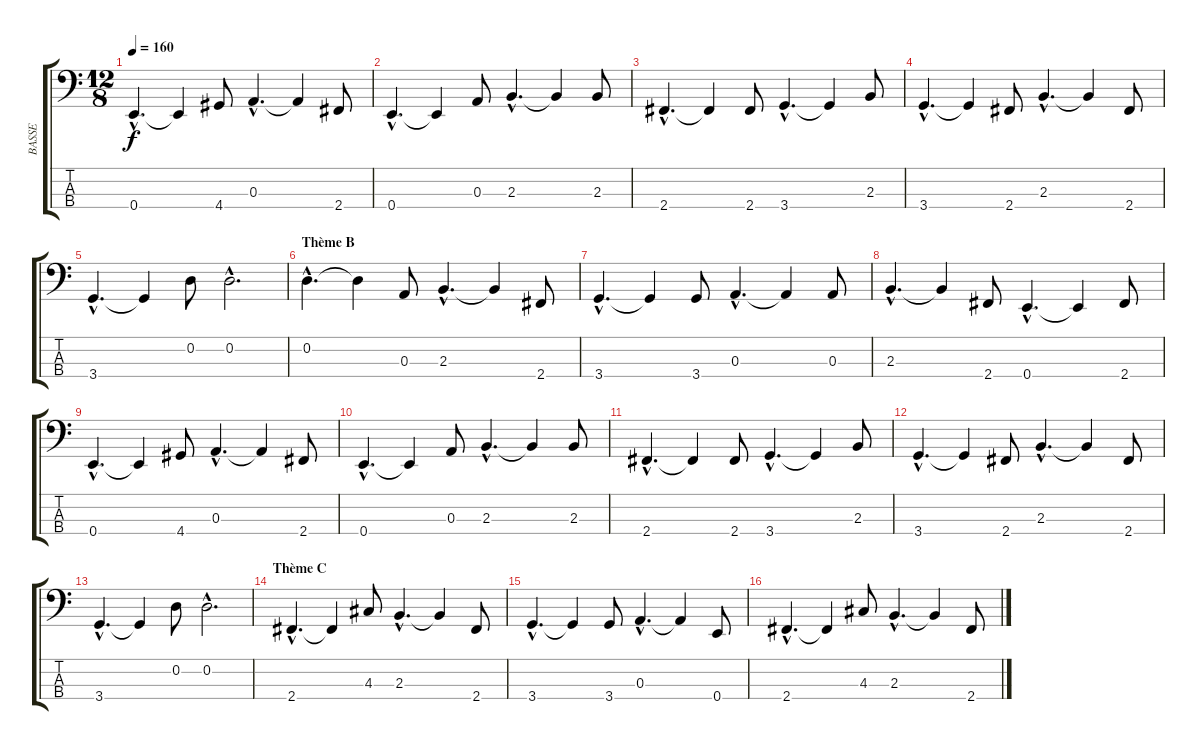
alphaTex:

\track ("BASSE" "BASSE") {instrument acousticbass}
\staff {score tabs}
\tuning (G2 D2 A1 E1) {hide}
\ts (12 8)
\tempo 160
\clef f4
\ks c
0.4{hac}.4{d dy f} 0.4{t}.4 4.4.8 0.3{hac}.4{d} 0.3{t}.4 2.4.8 |
0.4{hac}.4{d} 0.4{t}.4 0.3.8 2.3{hac}.4{d} 2.3{t}.4 2.3.8 |
2.4{hac}.4{d} 2.4{t}.4 2.4.8 3.4{hac}.4{d} 3.4{t}.4 2.3.8 |
3.4{hac}.4{d} 3.4{t}.4 2.4.8 2.3{hac}.4{d} 2.3{t}.4 2.4.8 |
3.4{hac}.4{d} 3.4{t}.4 0.2.8 0.2{hac}.2{d} |
\section ("" "Thème B")
0.2{hac}.4{d} 0.2{t}.4 0.3.8 2.3{hac}.4{d} 2.3{t}.4 2.4.8 |
3.4{hac}.4{d} 3.4{t}.4 3.4.8 0.3{hac}.4{d} 0.3{t}.4 0.3.8 |
2.3{hac}.4{d} 2.3{t}.4 2.4.8 0.4{hac}.4{d} 0.4{t}.4 2.4.8 |
0.4{hac}.4{d} 0.4{t}.4 4.4.8 0.3{hac}.4{d} 0.3{t}.4 2.4.8 |
0.4{hac}.4{d} 0.4{t}.4 0.3.8 2.3{hac}.4{d} 2.3{t}.4 2.3.8 |
2.4{hac}.4{d} 2.4{t}.4 2.4.8 3.4{hac}.4{d} 3.4{t}.4 2.3.8 |
3.4{hac}.4{d} 3.4{t}.4 2.4.8 2.3{hac}.4{d} 2.3{t}.4 2.4.8 |
3.4{hac}.4{d} 3.4{t}.4 0.2.8 0.2{hac}.2{d} |
\section ("" "Thème C")
2.4{hac}.4{d} 2.4{t}.4 4.3.8 2.3{hac}.4{d} 2.3{t}.4 2.4.8 |
3.4{hac}.4{d} 3.4{t}.4 3.4.8 0.3{hac}.4{d} 0.3{t}.4 0.4.8 |
2.4{hac}.4{d} 2.4{t}.4 4.3.8 2.3{hac}.4{d} 2.3{t}.4 2.4.8
